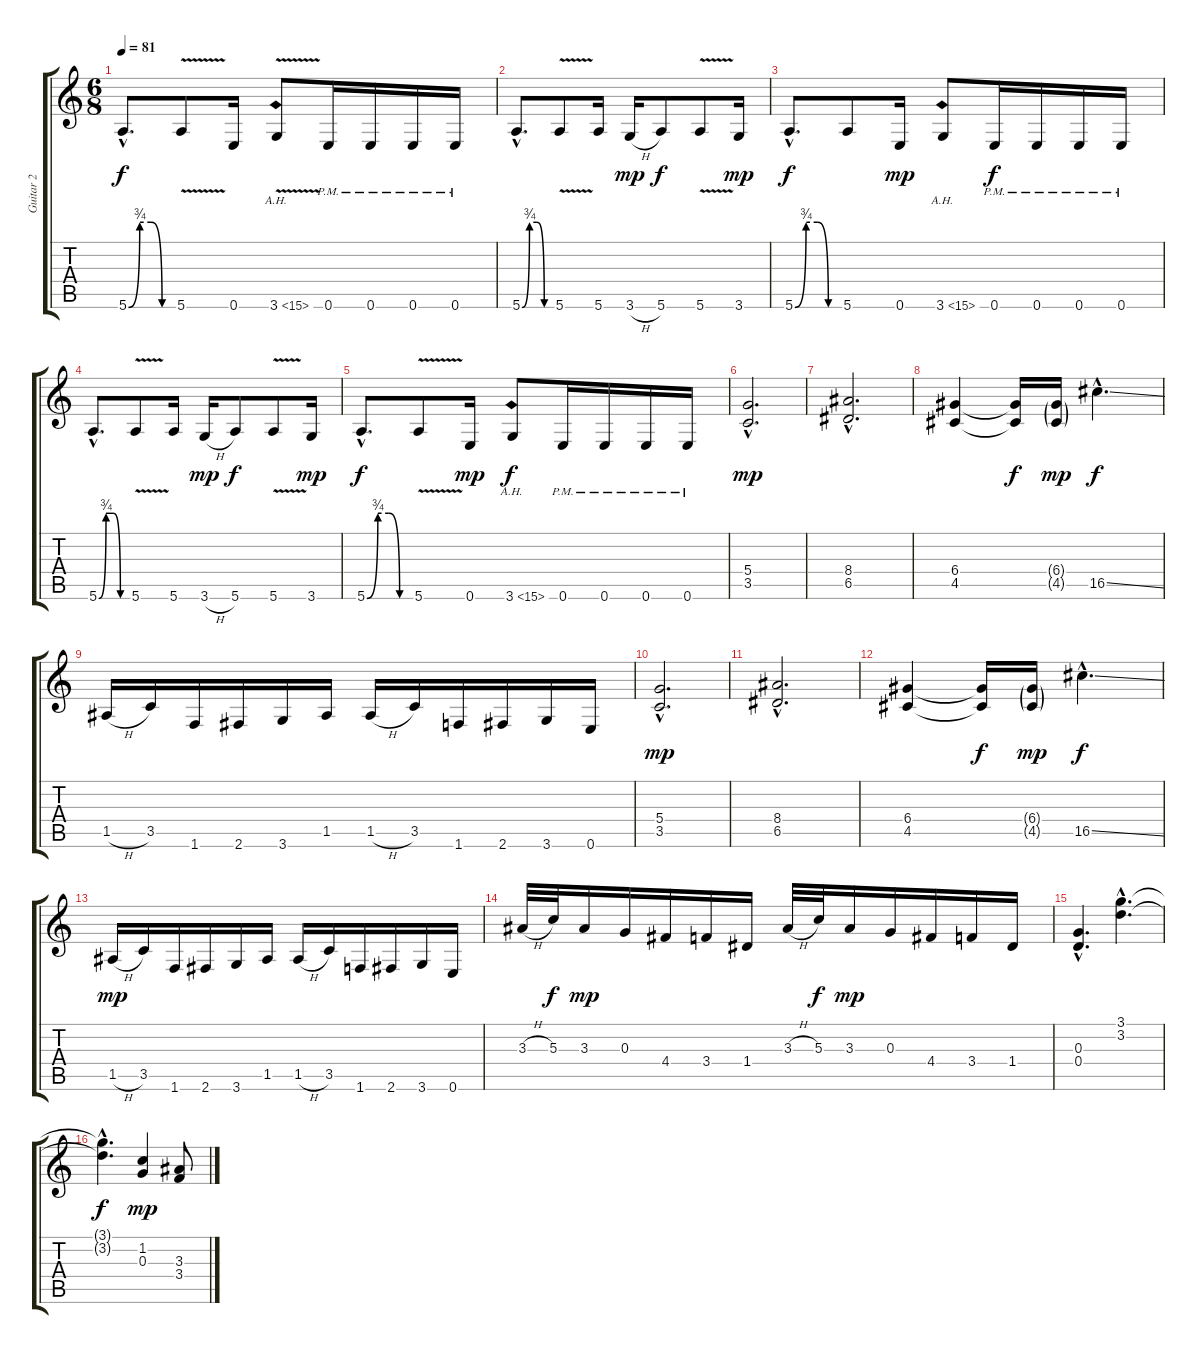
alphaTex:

\track ("Guitar 2" "Guitar 2") {instrument overdrivenguitar}
\staff {score tabs}
\tuning (E4 B3 G3 D3 A2 E2) {hide}
\ts (6 8)
\tempo 81
\clef g2
\ks c
5.6{be (custom 0 0 15 3 30 3 45 0 60 0) hac}.8{d dy f} 5.6{v}.8 0.6.16 3.6{ah 12 v}.8 0.6{pm}.16 0.6{pm}.16 0.6{pm}.16 0.6{pm}.16 |
5.6{be (custom 0 0 15 3 30 3 45 0 60 0) hac}.8{d} 5.6{v}.8 5.6.16 3.6{h}.16{dy mp} 5.6.8{dy f} 5.6{v}.8 3.6.16{dy mp} |
5.6{be (custom 0 0 15 3 30 3 45 0 60 0) hac}.8{d dy f} 5.6.8 0.6.16{dy mp} 3.6{ah 12}.8 0.6{pm}.16{dy f} 0.6{pm}.16 0.6{pm}.16 0.6{pm}.16 |
5.6{be (custom 0 0 15 3 30 3 45 0 60 0) hac}.8{d} 5.6{v}.8 5.6.16 3.6{h}.16{dy mp} 5.6.8{dy f} 5.6{v}.8 3.6.16{dy mp} |
5.6{be (custom 0 0 15 3 30 3 45 0 60 0) hac}.8{d dy f} 5.6{v}.8 0.6.16{dy mp} 3.6{ah 12}.8{dy f} 0.6{pm}.16 0.6{pm}.16 0.6{pm}.16 0.6{pm}.16 |
(5.4{hac} 3.5{hac}).2{d dy mp} |
(8.4{hac} 6.5{hac}).2{d} |
(6.4 4.5).4 (6.4{t} 4.5{t}).16{dy f} (6.4{g} 4.5{g}).16{dy mp} 16.5{ss hac}.4{d dy f} |
1.5{h}.16 3.5.16 1.6.16 2.6.16 3.6.16 1.5.16 1.5{h}.16 3.5.16 1.6.16 2.6.16 3.6.16 0.6.16 |
(5.4{hac} 3.5{hac}).2{d dy mp} |
(8.4{hac} 6.5{hac}).2{d} |
(6.4 4.5).4 (6.4{t} 4.5{t}).16{dy f} (6.4{g} 4.5{g}).16{dy mp} 16.5{ss hac}.4{d dy f} |
1.5{h}.16{dy mp} 3.5.16 1.6.16 2.6.16 3.6.16 1.5.16 1.5{h}.16 3.5.16 1.6.16 2.6.16 3.6.16 0.6.16 |
3.3{h}.32 5.3.32{dy f} 3.3.16{dy mp} 0.3.16 4.4.16 3.4.16 1.4.16 3.3{h}.32 5.3.32{dy f} 3.3.16{dy mp} 0.3.16 4.4.16 3.4.16 1.4.16 |
(0.3{hac} 0.4{hac}).4{d} (3.1{hac} 3.2{hac}).4{d} |
(3.1{hac t} 3.2{hac t}).4{d dy f} (1.2 0.3).4{dy mp} (3.3 3.4).8
